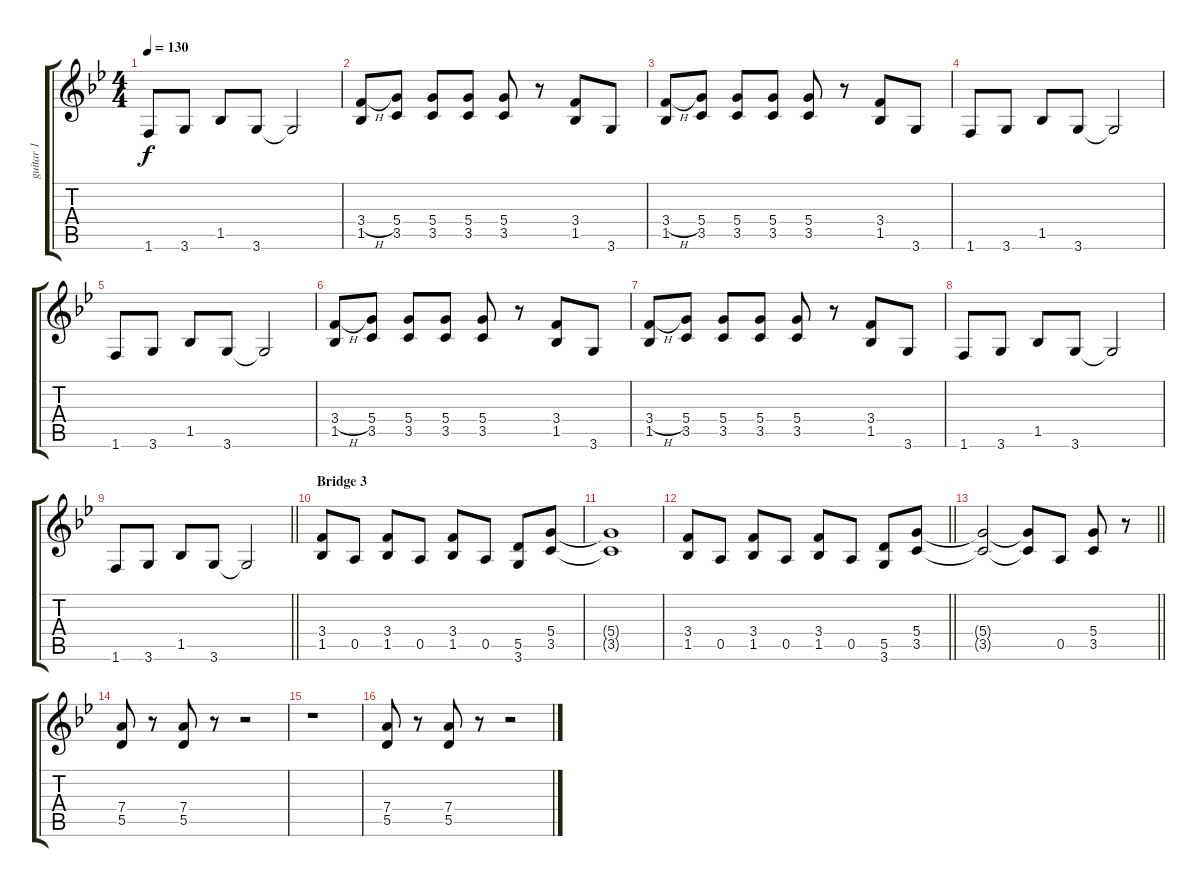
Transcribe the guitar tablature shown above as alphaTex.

\track ("guitar 1" "guitar 1") {instrument overdrivenguitar}
\staff {score tabs}
\tuning (E4 B3 G3 D3 A2 E2) {hide}
\ts (4 4)
\tempo 130
\clef g2
\ks bb
1.6.8{dy f} 3.6.8 1.5.8 3.6.8 3.6{t}.2 |
(3.4{h} 1.5).8 (5.4 3.5).8 (5.4 3.5).8 (5.4 3.5).8 (5.4 3.5).8 r.8 (3.4 1.5).8 3.6.8 |
(3.4{h} 1.5).8 (5.4 3.5).8 (5.4 3.5).8 (5.4 3.5).8 (5.4 3.5).8 r.8 (3.4 1.5).8 3.6.8 |
1.6.8 3.6.8 1.5.8 3.6.8 3.6{t}.2 |
1.6.8 3.6.8 1.5.8 3.6.8 3.6{t}.2 |
(3.4{h} 1.5).8 (5.4 3.5).8 (5.4 3.5).8 (5.4 3.5).8 (5.4 3.5).8 r.8 (3.4 1.5).8 3.6.8 |
(3.4{h} 1.5).8 (5.4 3.5).8 (5.4 3.5).8 (5.4 3.5).8 (5.4 3.5).8 r.8 (3.4 1.5).8 3.6.8 |
1.6.8 3.6.8 1.5.8 3.6.8 3.6{t}.2 |
\barLineRight lightlight
1.6.8 3.6.8 1.5.8 3.6.8 3.6{t}.2 |
\section ("" "Bridge 3")
(3.4 1.5).8 0.5.8 (3.4 1.5).8 0.5.8 (3.4 1.5).8 0.5.8 (5.5 3.6).8 (5.4 3.5).8 |
(5.4{t} 3.5{t}).1 |
\barLineRight lightlight
(3.4 1.5).8 0.5.8 (3.4 1.5).8 0.5.8 (3.4 1.5).8 0.5.8 (5.5 3.6).8 (5.4 3.5).8 |
\barLineRight lightlight
(5.4{t} 3.5{t}).2 (5.4{t} 3.5{t}).8 0.5.8 (5.4 3.5).8 r.8 |
(7.4 5.5).8 r.8 (7.4 5.5).8 r.8 r.2 |
r.1 |
(7.4 5.5).8 r.8 (7.4 5.5).8 r.8 r.2
